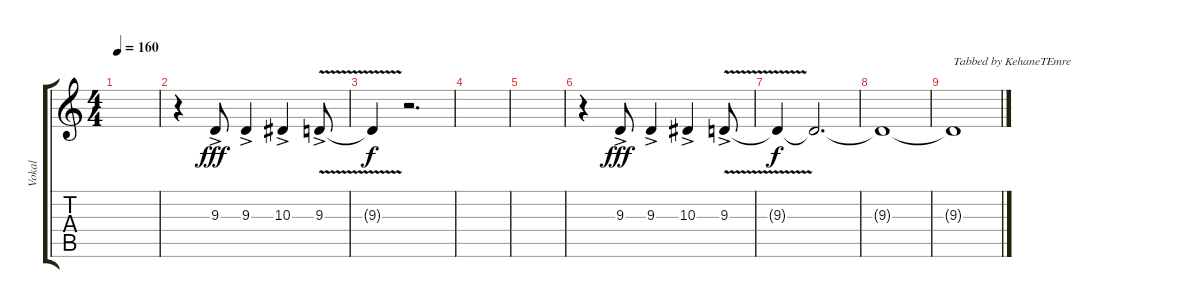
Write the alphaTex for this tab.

\track ("Vokal" "Vokal") {instrument lead1square}
\staff {score tabs}
\tuning (D4 A3 F3 C3 G2 D2) {hide}
\ts (4 4)
\tempo 160
\clef g2
\ks c
|
r.4 9.3{ac}.8{dy fff} 9.3{ac}.4 10.3{ac}.4 9.3{v ac}.8 |
9.3{t}.4{dy f} r.2{d} |
|
|
r.4 9.3{ac}.8{dy fff} 9.3{ac}.4 10.3{ac}.4 9.3{v ac}.8 |
9.3{t}.4{dy f} 9.3{t}.2{d} |
9.3{t}.1 |
9.3{t}.1{txt "Tabbed by KehaneTEmre"}
